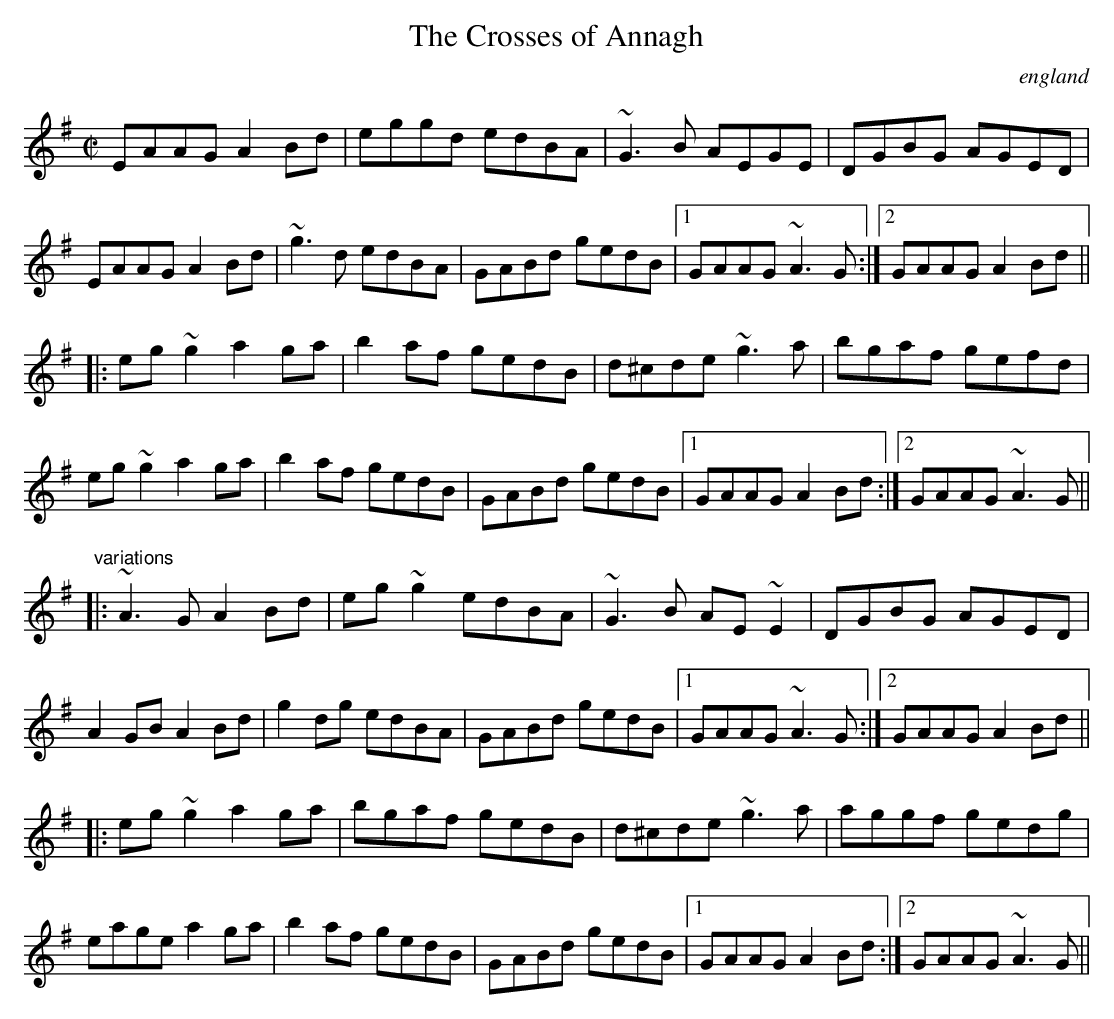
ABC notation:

X:1
T:Crosses of Annagh, The
O:england
M:C|
K:Ador
EAAG A2Bd|eggd edBA|~G3B AEGE|DGBG AGED|
EAAG A2Bd|~g3d edBA|GABd gedB|1 GAAG ~A3G:|2 GAAG A2Bd||
|:eg~g2 a2ga|b2af gedB|d^cde ~g3a|bgaf gefd|
eg~g2 a2ga|b2af gedB|GABd gedB|1 GAAG A2Bd:|2 GAAG ~A3G||
"variations"
|:~A3G A2Bd|eg~g2 edBA|~G3B AE~E2|DGBG AGED|
A2GB A2Bd|g2dg edBA|GABd gedB|1 GAAG ~A3G:|2 GAAG A2Bd||
|:eg~g2 a2ga|bgaf gedB|d^cde ~g3a|aggf gedg|
eage a2ga|b2af gedB|GABd gedB|1 GAAG A2Bd:|2 GAAG ~A3G||
